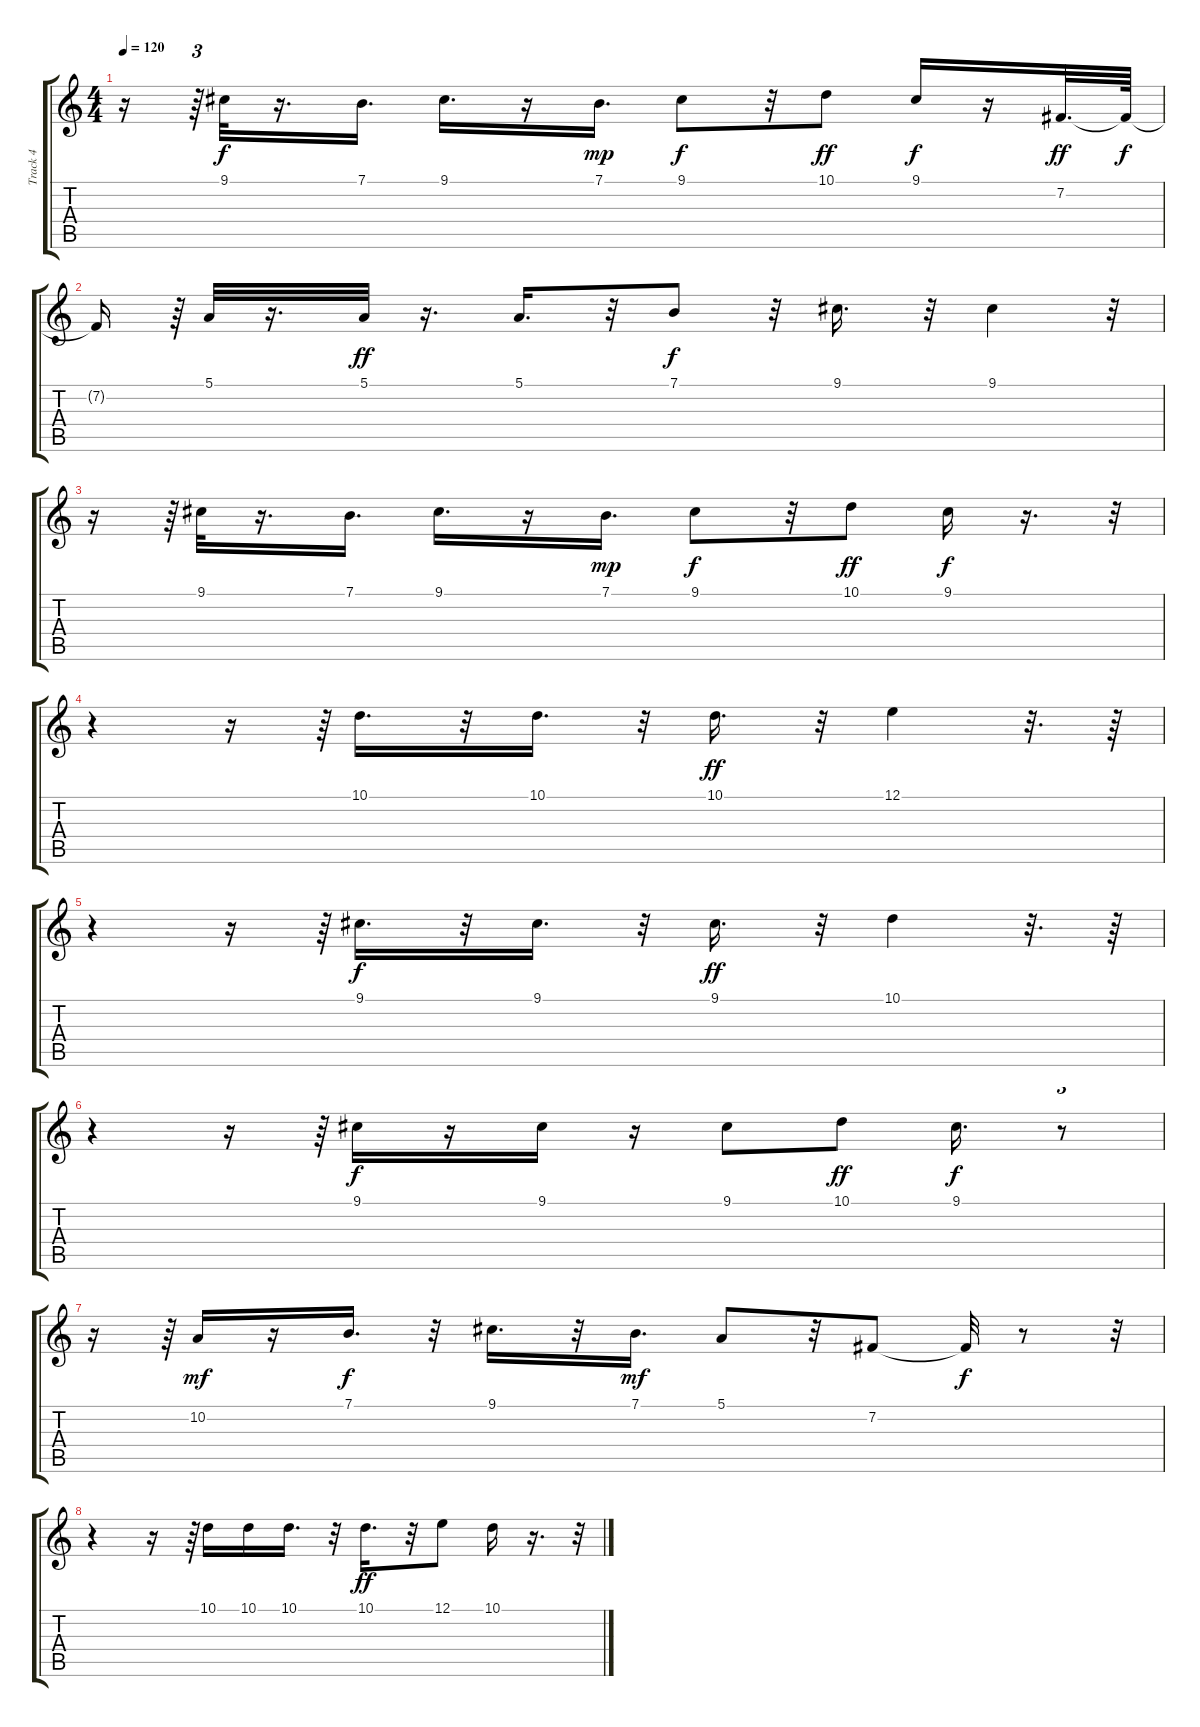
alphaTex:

\track ("Track 4" "Track 4") {instrument flute}
\staff {score tabs}
\tuning (E4 B3 G3 D3 A2 E2) {hide}
\ts (4 4)
\tempo 120
\clef g2
\ks c
r.16{dy f} r.64{tu (3 2)} 9.1.32 r.16{d} 7.1.16{d} 9.1.16{d} r.16 7.1.16{d dy mp} 9.1.8{dy f} r.32 10.1.8{dy ff} 9.1.16{dy f} r.16 7.2.32{d dy ff} 7.2{t}.64{dy f} |
7.2{t}.16 r.64{tu (3 2)} 5.1.32 r.16{d} 5.1.32{dy ff} r.16{d} 5.1.16{d} r.32 7.1.8{dy f} r.32 9.1.16{d} r.32 9.1.4 r.32{tu (3 2)} |
r.16 r.64{tu (3 2)} 9.1.32 r.16{d} 7.1.16{d} 9.1.16{d} r.16 7.1.16{d dy mp} 9.1.8{dy f} r.32 10.1.8{dy ff} 9.1.16{dy f} r.16{d} r.32{tu (3 2)} |
r.4 r.16 r.64{tu (3 2)} 10.1.16{d} r.32 10.1.16{d} r.32 10.1.16{d dy ff} r.32 12.1.4 r.32{d} r.64 |
r.4 r.16 r.64{tu (3 2)} 9.1.16{d dy f} r.32 9.1.16{d} r.32 9.1.16{d dy ff} r.32 10.1.4 r.32{d} r.64 |
r.4 r.16 r.64{tu (3 2)} 9.1.16{dy f} r.16 9.1.16 r.16 9.1.8 10.1.8{dy ff} 9.1.16{d dy f} r.8{tu (3 2)} |
r.16 r.64{tu (3 2)} 10.2.16{dy mf} r.16 7.1.16{d dy f} r.32 9.1.16{d} r.32 7.1.16{d dy mf} 5.1.8 r.32 7.2.8 7.2{t}.32{dy f} r.8 r.32{tu (3 2)} |
r.4 r.16 r.64{tu (3 2)} 10.1.16 10.1.16 10.1.16{d} r.32 10.1.16{d dy ff} r.32 12.1.8 10.1.16 r.16{d} r.32{tu (3 2)}
